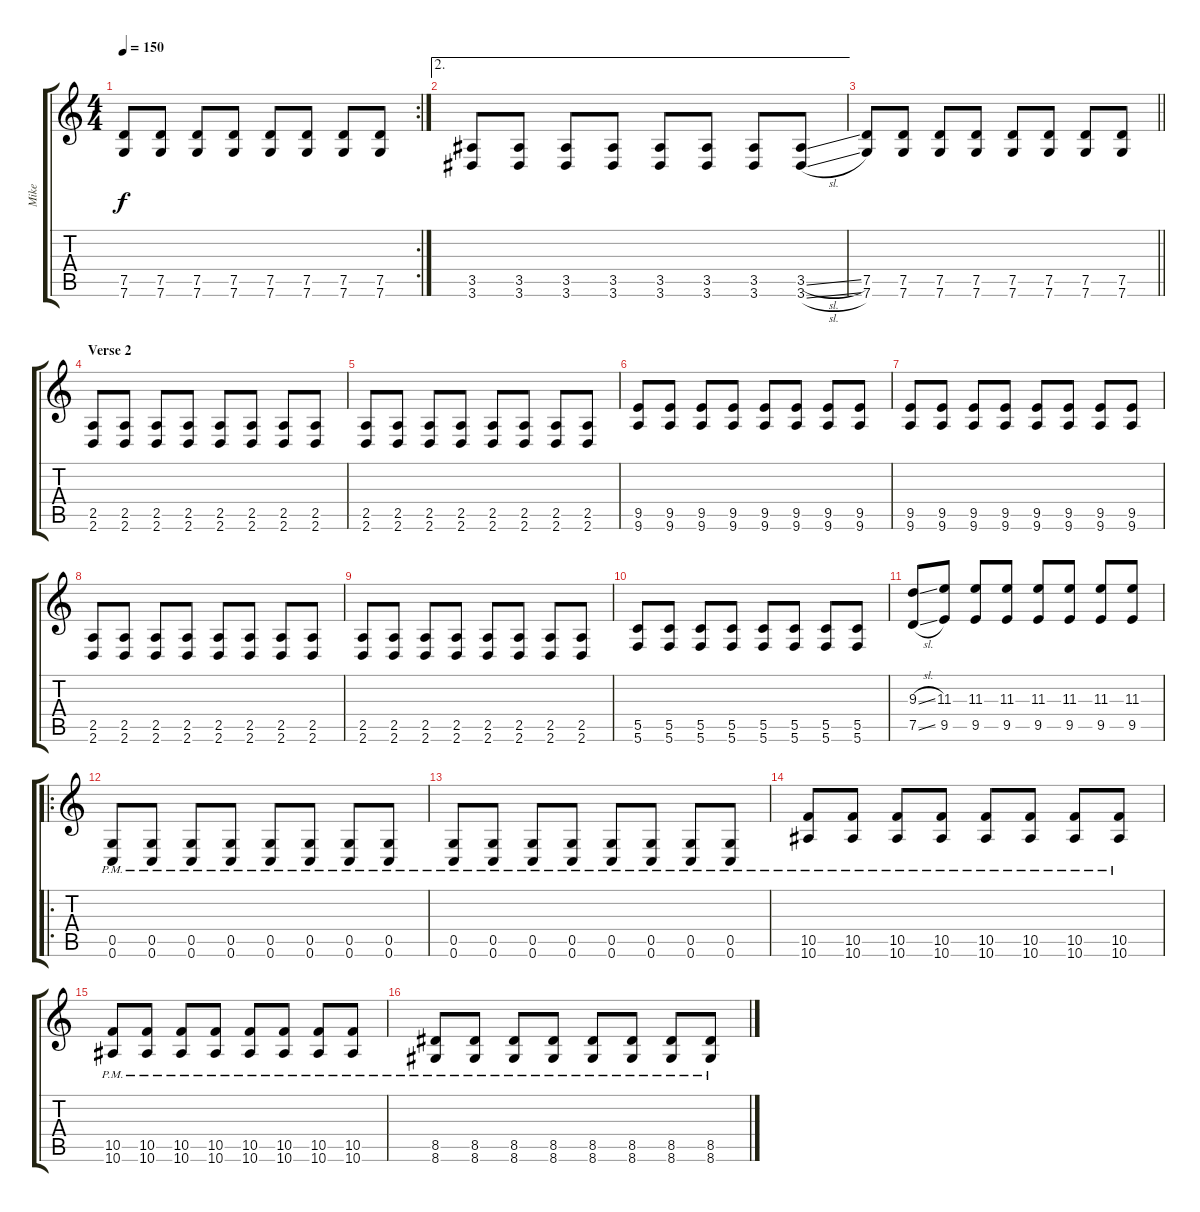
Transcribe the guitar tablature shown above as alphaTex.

\track ("Mike" "Mike") {instrument distortionguitar}
\staff {score tabs}
\tuning (D4 A3 F3 C3 G2 C2) {hide}
\rc 2
\ts (4 4)
\tempo 150
\clef g2
\ks c
(7.5 7.6).8{dy f} (7.5 7.6).8 (7.5 7.6).8 (7.5 7.6).8 (7.5 7.6).8 (7.5 7.6).8 (7.5 7.6).8 (7.5 7.6).8 |
\ae 2
(3.5 3.6).8 (3.5 3.6).8 (3.5 3.6).8 (3.5 3.6).8 (3.5 3.6).8 (3.5 3.6).8 (3.5 3.6).8 (3.5{sl} 3.6{sl}).8 |
\barLineRight lightlight
(7.5 7.6).8 (7.5 7.6).8 (7.5 7.6).8 (7.5 7.6).8 (7.5 7.6).8 (7.5 7.6).8 (7.5 7.6).8 (7.5 7.6).8 |
\section ("" "Verse 2")
(2.5 2.6).8 (2.5 2.6).8 (2.5 2.6).8 (2.5 2.6).8 (2.5 2.6).8 (2.5 2.6).8 (2.5 2.6).8 (2.5 2.6).8 |
(2.5 2.6).8 (2.5 2.6).8 (2.5 2.6).8 (2.5 2.6).8 (2.5 2.6).8 (2.5 2.6).8 (2.5 2.6).8 (2.5 2.6).8 |
(9.5 9.6).8 (9.5 9.6).8 (9.5 9.6).8 (9.5 9.6).8 (9.5 9.6).8 (9.5 9.6).8 (9.5 9.6).8 (9.5 9.6).8 |
(9.5 9.6).8 (9.5 9.6).8 (9.5 9.6).8 (9.5 9.6).8 (9.5 9.6).8 (9.5 9.6).8 (9.5 9.6).8 (9.5 9.6).8 |
(2.5 2.6).8 (2.5 2.6).8 (2.5 2.6).8 (2.5 2.6).8 (2.5 2.6).8 (2.5 2.6).8 (2.5 2.6).8 (2.5 2.6).8 |
(2.5 2.6).8 (2.5 2.6).8 (2.5 2.6).8 (2.5 2.6).8 (2.5 2.6).8 (2.5 2.6).8 (2.5 2.6).8 (2.5 2.6).8 |
(5.5 5.6).8 (5.5 5.6).8 (5.5 5.6).8 (5.5 5.6).8 (5.5 5.6).8 (5.5 5.6).8 (5.5 5.6).8 (5.5 5.6).8 |
(9.3{sl} 7.5{sl}).8 (11.3 9.5).8 (11.3 9.5).8 (11.3 9.5).8 (11.3 9.5).8 (11.3 9.5).8 (11.3 9.5).8 (11.3 9.5).8 |
\ro
(0.5 0.6{pm}).8 (0.5 0.6{pm}).8 (0.5 0.6{pm}).8 (0.5 0.6{pm}).8 (0.5 0.6{pm}).8 (0.5 0.6{pm}).8 (0.5 0.6{pm}).8 (0.5 0.6{pm}).8 |
(0.5 0.6{pm}).8 (0.5 0.6{pm}).8 (0.5 0.6{pm}).8 (0.5 0.6{pm}).8 (0.5 0.6{pm}).8 (0.5 0.6{pm}).8 (0.5 0.6{pm}).8 (0.5 0.6{pm}).8 |
(10.5 10.6{pm}).8 (10.5 10.6{pm}).8 (10.5 10.6{pm}).8 (10.5 10.6{pm}).8 (10.5 10.6{pm}).8 (10.5 10.6{pm}).8 (10.5 10.6{pm}).8 (10.5 10.6{pm}).8 |
(10.5 10.6{pm}).8 (10.5 10.6{pm}).8 (10.5 10.6{pm}).8 (10.5 10.6{pm}).8 (10.5 10.6{pm}).8 (10.5 10.6{pm}).8 (10.5 10.6{pm}).8 (10.5 10.6{pm}).8 |
(8.5 8.6{pm}).8 (8.5 8.6{pm}).8 (8.5 8.6{pm}).8 (8.5 8.6{pm}).8 (8.5 8.6{pm}).8 (8.5 8.6{pm}).8 (8.5 8.6{pm}).8 (8.5 8.6{pm}).8
